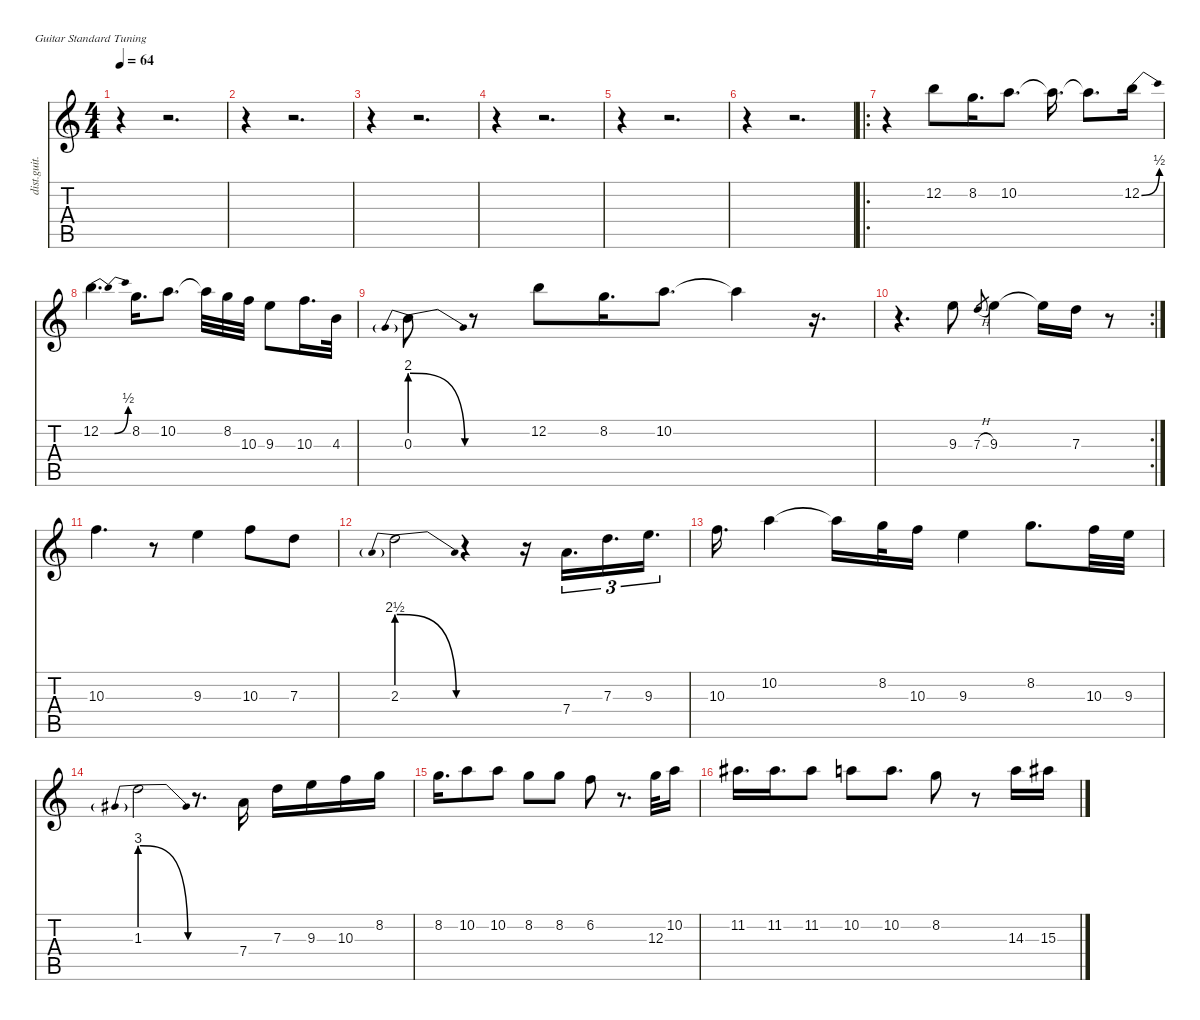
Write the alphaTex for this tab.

\defaultSystemsLayout 4
\hideDynamics
\bracketExtendMode nobrackets
\otherSystemsTrackNameOrientation horizontal
\track ("guitare solo" "dist.guit.") {instrument distortionguitar}
\staff {score tabs}
\tuning (E4 B3 G3 D3 A2 E2)
\ts (4 4)
\beaming (8 2 2 2 2)
\tempo 64
\clef g2
\ks c
r.4{dy f instrument distortionguitar beam Down} r.2{d beam Down} |
r.4{beam Down} r.2{d beam Down} |
r.4{beam Down} r.2{d beam Down} |
r.4{beam Down} r.2{d beam Down} |
r.4{beam Down} r.2{d beam Down} |
r.4{beam Down} r.2{d beam Down} |
\ro
r.4{beam Down} 12.2.8{beam Down} 8.2.16{d beam Down} 10.2.8{d beam Down} 10.2{t}.16{d beam Down} 10.2{t}.8{d beam Down} 12.2{be (bend 0 0 30 2)}.16{beam Down} |
12.2{be (bendrelease 0 0 15 2 39.999998399999996 2 4.999999799999999 0)}.4{d beam Down} 8.2.16{d beam Down} 10.2.8{d beam Down} 10.2{t}.32{beam Down} 8.2.32{beam Down} 10.3.32{beam Down} 9.3.8{beam Down} 10.3.16{d beam Down} 4.3.32{beam Down} |
0.3{be (prebendrelease 0 8 60 0)}.8{beam Down} r.8{beam Down} 12.2.8{beam Down} 8.2.16{d beam Down} 10.2.8{d beam Down} 10.2{t}.4{beam Down} r.16{d beam Down} |
\rc 2
r.4{d beam Down} 9.3.8{beam Down} 7.3{h}.8{gr dy mf beam Up} 9.3.4{dy f beam Down} 9.3{t}.16{beam Down} 7.3.16{beam Down} r.8{beam Down} |
10.3.4{d beam Down} r.8{beam Down} 9.3.4{beam Down} 10.3.8{beam Down} 7.3.8{beam Down} |
2.3{be (prebendrelease 0 10 60 0)}.2{beam Down} r.4{beam Down} r.16{beam Down} 7.4.16{d tu (3 2) beam Down} 7.3.16{d tu (3 2) beam Down} 9.3.16{d tu (3 2) beam Down} |
10.3.16{d beam Down} 10.2.4{beam Down} 10.2{t}.16{beam Down} 8.2.32{beam Down} 10.3.16{beam Down} 9.3.4{beam Down} 8.2.8{d beam Down} 10.3.32{beam Down} 9.3.32{beam Down} |
1.3{be (prebendrelease 0 12 60 0)}.2{beam Down} r.8{d beam Down} 7.4.16{beam Up} 7.3.16{beam Down} 9.3.16{beam Down} 10.3.16{beam Down} 8.2.16{beam Down} |
8.2.16{d beam Down} 10.2.8{beam Down} 10.2.8{beam Down} 8.2.8{beam Down} 8.2.8{beam Down} 6.2.8{beam Down} r.8{d beam Down} 12.3.32{beam Down} 10.2.16{beam Down} |
11.2{acc #}.16{d beam Down} 11.2{acc #}.16{d beam Down} 11.2{acc #}.8{beam Down} 10.2.8{beam Down} 10.2.8{d beam Down} 8.2.8{beam Down} r.8{beam Down} 14.3.16{beam Down} 15.3{acc #}.16{beam Down}
